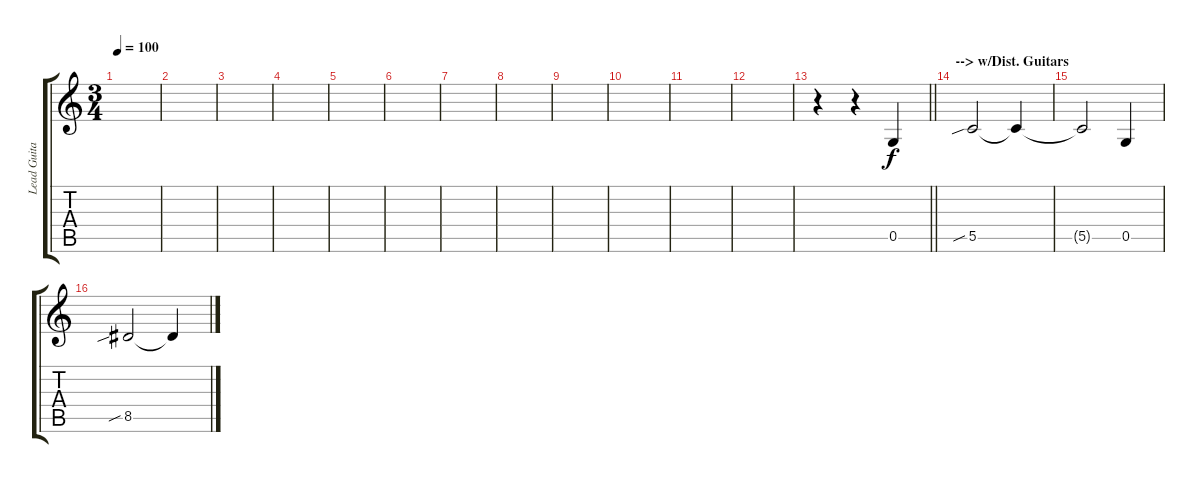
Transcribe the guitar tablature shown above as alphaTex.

\track ("Lead Guitar" "Lead Guita") {instrument distortionguitar}
\staff {score tabs}
\tuning (D4 A3 F3 C3 G2 D2) {hide}
\ts (3 4)
\tempo 100
\clef g2
\ks c
|
|
|
|
|
|
|
|
|
|
|
|
\barLineRight lightlight
r.4 r.4 0.5.4 |
\section ("" "--> w/Dist. Guitars")
5.5{sib}.2 5.5{t}.4 |
5.5{t}.2 0.5.4 |
8.5{sib}.2 8.5{t}.4
